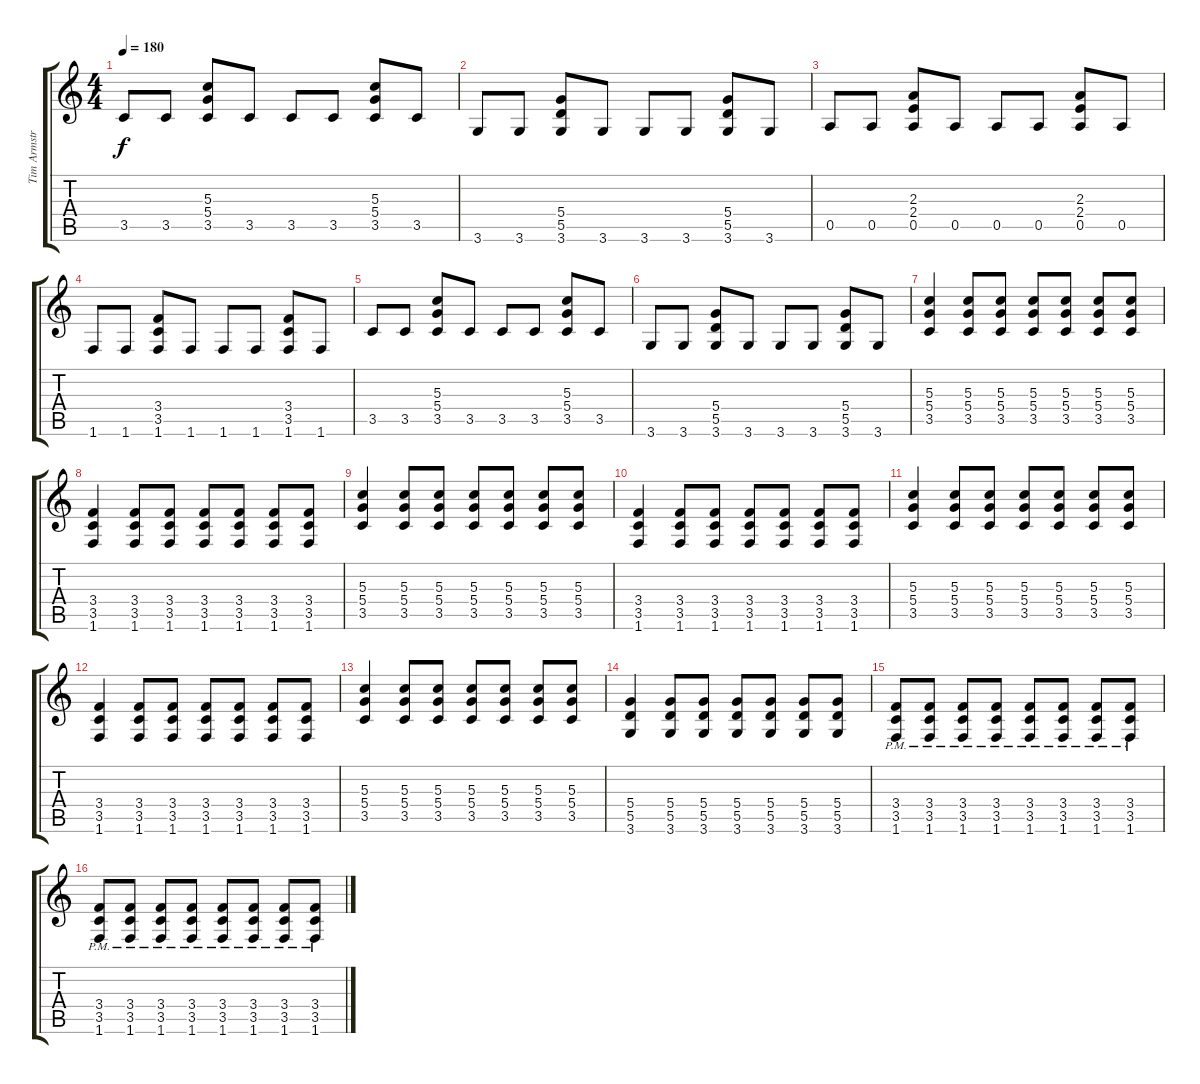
\track ("Tim Armstrong" "Tim Armstr") {instrument distortionguitar}
\staff {score tabs}
\tuning (E4 B3 G3 D3 A2 E2) {hide}
\ts (4 4)
\tempo 180
\clef g2
\ks c
3.5.8{dy f} 3.5.8 (5.3 5.4 3.5).8 3.5.8 3.5.8 3.5.8 (5.3 5.4 3.5).8 3.5.8 |
3.6.8 3.6.8 (5.4 5.5 3.6).8 3.6.8 3.6.8 3.6.8 (5.4 5.5 3.6).8 3.6.8 |
0.5.8 0.5.8 (2.3 2.4 0.5).8 0.5.8 0.5.8 0.5.8 (2.3 2.4 0.5).8 0.5.8 |
1.6.8 1.6.8 (3.4 3.5 1.6).8 1.6.8 1.6.8 1.6.8 (3.4 3.5 1.6).8 1.6.8 |
3.5.8 3.5.8 (5.3 5.4 3.5).8 3.5.8 3.5.8 3.5.8 (5.3 5.4 3.5).8 3.5.8 |
3.6.8 3.6.8 (5.4 5.5 3.6).8 3.6.8 3.6.8 3.6.8 (5.4 5.5 3.6).8 3.6.8 |
(5.3 5.4 3.5).4 (5.3 5.4 3.5).8 (5.3 5.4 3.5).8 (5.3 5.4 3.5).8 (5.3 5.4 3.5).8 (5.3 5.4 3.5).8 (5.3 5.4 3.5).8 |
(3.4 3.5 1.6).4 (3.4 3.5 1.6).8 (3.4 3.5 1.6).8 (3.4 3.5 1.6).8 (3.4 3.5 1.6).8 (3.4 3.5 1.6).8 (3.4 3.5 1.6).8 |
(5.3 5.4 3.5).4 (5.3 5.4 3.5).8 (5.3 5.4 3.5).8 (5.3 5.4 3.5).8 (5.3 5.4 3.5).8 (5.3 5.4 3.5).8 (5.3 5.4 3.5).8 |
(3.4 3.5 1.6).4 (3.4 3.5 1.6).8 (3.4 3.5 1.6).8 (3.4 3.5 1.6).8 (3.4 3.5 1.6).8 (3.4 3.5 1.6).8 (3.4 3.5 1.6).8 |
(5.3 5.4 3.5).4 (5.3 5.4 3.5).8 (5.3 5.4 3.5).8 (5.3 5.4 3.5).8 (5.3 5.4 3.5).8 (5.3 5.4 3.5).8 (5.3 5.4 3.5).8 |
(3.4 3.5 1.6).4 (3.4 3.5 1.6).8 (3.4 3.5 1.6).8 (3.4 3.5 1.6).8 (3.4 3.5 1.6).8 (3.4 3.5 1.6).8 (3.4 3.5 1.6).8 |
(5.3 5.4 3.5).4 (5.3 5.4 3.5).8 (5.3 5.4 3.5).8 (5.3 5.4 3.5).8 (5.3 5.4 3.5).8 (5.3 5.4 3.5).8 (5.3 5.4 3.5).8 |
(5.4 5.5 3.6).4 (5.4 5.5 3.6).8 (5.4 5.5 3.6).8 (5.4 5.5 3.6).8 (5.4 5.5 3.6).8 (5.4 5.5 3.6).8 (5.4 5.5 3.6).8 |
(3.4{pm} 3.5{pm} 1.6{pm}).8 (3.4{pm} 3.5{pm} 1.6{pm}).8 (3.4{pm} 3.5{pm} 1.6{pm}).8 (3.4{pm} 3.5{pm} 1.6{pm}).8 (3.4{pm} 3.5{pm} 1.6{pm}).8 (3.4 3.5{pm} 1.6{pm}).8 (3.4{pm} 3.5{pm} 1.6{pm}).8 (3.4{pm} 3.5{pm} 1.6{pm}).8 |
(3.4{pm} 3.5{pm} 1.6{pm}).8 (3.4{pm} 3.5{pm} 1.6{pm}).8 (3.4{pm} 3.5{pm} 1.6{pm}).8 (3.4{pm} 3.5{pm} 1.6{pm}).8 (3.4{pm} 3.5{pm} 1.6{pm}).8 (3.4 3.5{pm} 1.6{pm}).8 (3.4{pm} 3.5{pm} 1.6{pm}).8 (3.4{pm} 3.5{pm} 1.6{pm}).8
